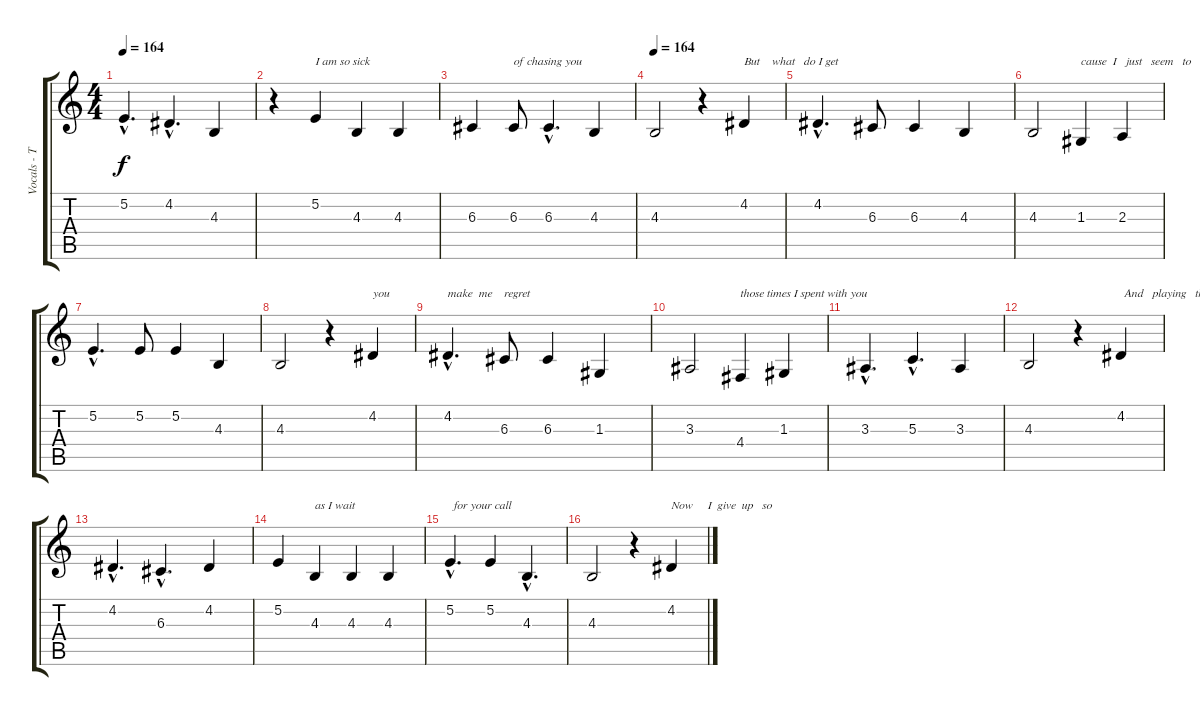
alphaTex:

\track ("Vocals - Tom " "Vocals - T") {instrument tenorsax}
\staff {score tabs}
\tuning (E4 B3 G3 D3 A2 E2) {hide}
\ts (4 4)
\tempo 164
\clef g2
\ks c
5.2{hac}.4{d dy f} 4.2{hac}.4{d} 4.3.4 |
r.4 5.2.4{txt "I am so sick "} 4.3.4 4.3.4 |
6.3.4 6.3.8{txt "of chasing you"} 6.3{hac}.4{d} 4.3.4 |
\tempo 164
4.3.2 r.4 4.2.4{txt "But    what   do I get "} |
4.2{hac}.4{d} 6.3.8 6.3.4 4.3.4 |
4.3.2 1.3.4{txt "cause  I   just   seem   to   lose"} 2.3.4 |
5.2{hac}.4{d} 5.2.8 5.2.4 4.3.4 |
4.3.2 r.4 4.2.4{txt "you"} |
4.2{hac}.4{d txt "make  me    regret "} 6.3.8 6.3.4 1.3.4 |
3.3.2 4.4.4{txt "those times I spent with you"} 1.3.4 |
3.3{hac}.4{d} 5.3{hac}.4{d} 3.3.4 |
4.3.2 r.4 4.2.4{txt " And   playing   those    games "} |
4.2{hac}.4{d} 6.3{hac}.4{d} 4.2.4 |
5.2.4 4.3.4{txt "as I wait"} 4.3.4 4.3.4 |
5.2{hac}.4{d txt " for your call"} 5.2.4 4.3{hac}.4{d} |
4.3.2 r.4 4.2.4{txt "Now     I  give  up   so   "}
